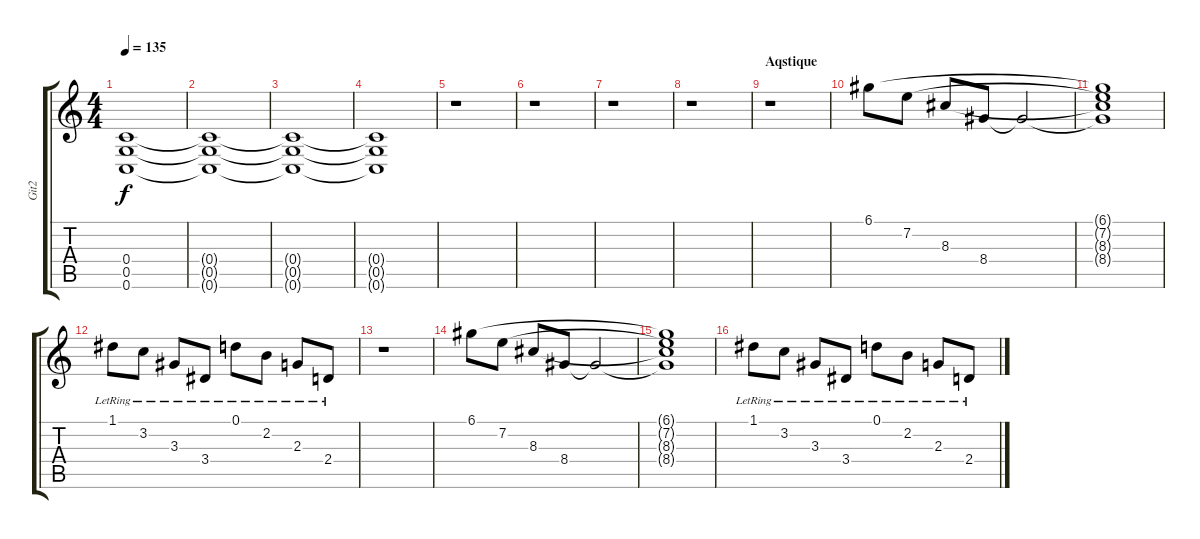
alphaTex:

\track ("Git2" "Git2") {instrument overdrivenguitar}
\staff {score tabs}
\tuning (D4 A3 F3 C3 G2 C2) {hide}
\ts (4 4)
\tempo 135
\clef g2
\ks c
(0.4 0.5 0.6).1{dy f volume 8} |
(0.4{t} 0.5{t} 0.6{t}).1 |
(0.4{t} 0.5{t} 0.6{t}).1{volume 0} |
(0.4{t} 0.5{t} 0.6{t}).1 |
r.1 |
r.1 |
r.1 |
r.1 |
\section ("" "Aqstique")
r.1 |
6.1.8{volume 16 instrument acousticguitarsteel} 7.2.8 8.3.8 8.4.8 8.4{t}.2 |
(6.1{t} 7.2{t} 8.3{t} 8.4{t}).1 |
1.1{lr}.8 3.2{lr}.8 3.3{lr}.8 3.4{lr}.8 0.1{lr}.8 2.2{lr}.8 2.3{lr}.8 2.4{lr}.8 |
r.1 |
6.1.8{instrument acousticguitarsteel} 7.2.8 8.3.8 8.4.8 8.4{t}.2 |
(6.1{t} 7.2{t} 8.3{t} 8.4{t}).1 |
1.1{lr}.8 3.2{lr}.8 3.3{lr}.8 3.4{lr}.8 0.1{lr}.8 2.2{lr}.8 2.3{lr}.8 2.4{lr}.8
